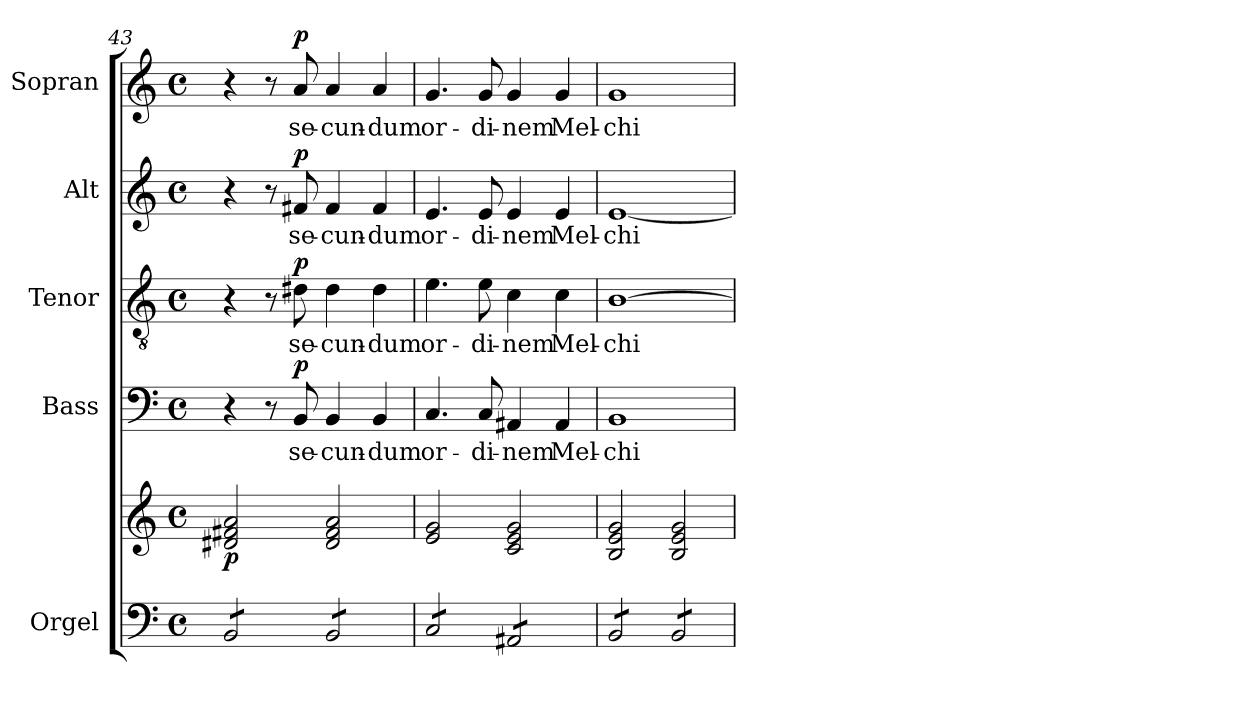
**kern	**kern	**dynam	**kern	**text	**dynam	**kern	**text	**dynam	**kern	**text	**dynam	**kern	**text	**dynam
*part5	*part5	*part5	*part4	*part4	*part4	*part3	*part3	*part3	*part2	*part2	*part2	*part1	*part1	*part1
*staff6	*staff5	*staff5/6	*staff4	*staff4	*staff4	*staff3	*staff3	*staff3	*staff2	*staff2	*staff2	*staff1	*staff1	*staff1
*I"Orgel	*	*	*I"Bass	*	*	*I"Tenor	*	*	*I"Alt	*	*	*I"Sopran	*	*
*I'Org.	*	*	*I'B.	*	*	*I'T.	*	*	*I'A.	*	*	*I'S.	*	*
*clefF4	*clefG2	*	*clefF4	*	*	*clefGv2	*	*	*clefG2	*	*	*clefG2	*	*
*k[]	*k[]	*	*k[]	*	*	*k[]	*	*	*k[]	*	*	*k[]	*	*
*C:	*C:	*	*C:	*	*	*C:	*	*	*C:	*	*	*C:	*	*
*M4/4	*M4/4	*	*M4/4	*	*	*M4/4	*	*	*M4/4	*	*	*M4/4	*	*
*met(c)	*met(c)	*	*met(c)	*	*	*met(c)	*	*	*met(c)	*	*	*met(c)	*	*
=43	=43	=43	=43	=43	=43	=43	=43	=43	=43	=43	=43	=43	=43	=43
!	!	!LO:DY:b	!	!	!	!	!	!	!	!	!	!	!	!
*tremolo	*	*	*	*	*	*	*	*	*	*	*	*	*	*
8BB/L	2d#X/ 2f#X/ 2a/	p	4r	.	.	4r	.	.	4r	.	.	4r	.	.
8BB/	.	.	.	.	.	.	.	.	.	.	.	.	.	.
8BB/	.	.	8r	.	.	8r	.	.	8r	.	.	8r	.	.
!	!	!	!	!LO:LY:b	!LO:DY:a	!	!LO:LY:b	!LO:DY:a	!	!LO:LY:b	!LO:DY:a	!	!LO:LY:b	!LO:DY:a
8BB/J	.	.	8BB/	se-	p	8d#X\	se-	p	8f#X/	se-	p	8a/	se-	p
!	!	!	!	!LO:LY:b	!	!	!LO:LY:b	!	!	!LO:LY:b	!	!	!LO:LY:b	!
8BB/L	2d#/ 2f#/ 2a/	.	4BB/	-cun-	.	4d#\	-cun-	.	4f#/	-cun-	.	4a/	-cun-	.
8BB/	.	.	.	.	.	.	.	.	.	.	.	.	.	.
!	!	!	!	!LO:LY:b	!	!	!LO:LY:b	!	!	!LO:LY:b	!	!	!LO:LY:b	!
8BB/	.	.	4BB/	-dum	.	4d#\	-dum	.	4f#/	-dum	.	4a/	-dum	.
8BB/J	.	.	.	.	.	.	.	.	.	.	.	.	.	.
=44	=44	=44	=44	=44	=44	=44	=44	=44	=44	=44	=44	=44	=44	=44
!	!	!	!	!LO:LY:b	!	!	!LO:LY:b	!	!	!LO:LY:b	!	!	!LO:LY:b	!
8C/L	2e/ 2g/	.	4.C/	or-	.	4.e\	or-	.	4.e/	or-	.	4.g/	or-	.
8C/	.	.	.	.	.	.	.	.	.	.	.	.	.	.
8C/	.	.	.	.	.	.	.	.	.	.	.	.	.	.
!	!	!	!	!LO:LY:b	!	!	!LO:LY:b	!	!	!LO:LY:b	!	!	!LO:LY:b	!
8C/J	.	.	8C/	-di-	.	8e\	-di-	.	8e/	-di-	.	8g/	-di-	.
!	!	!	!	!LO:LY:b	!	!	!LO:LY:b	!	!	!LO:LY:b	!	!	!LO:LY:b	!
8AA#X/L	2c/ 2e/ 2g/	.	4AA#X/	-nem	.	4c\	-nem	.	4e/	-nem	.	4g/	-nem	.
8AA#X/	.	.	.	.	.	.	.	.	.	.	.	.	.	.
!	!	!	!	!LO:LY:b	!	!	!LO:LY:b	!	!	!LO:LY:b	!	!	!LO:LY:b	!
8AA#X/	.	.	4AA#/	Mel-	.	4c\	Mel-	.	4e/	Mel-	.	4g/	Mel-	.
8AA#X/J	.	.	.	.	.	.	.	.	.	.	.	.	.	.
=45	=45	=45	=45	=45	=45	=45	=45	=45	=45	=45	=45	=45	=45	=45
!	!	!	!	!LO:LY:b	!	!	!LO:LY:b	!	!	!LO:LY:b	!	!	!LO:LY:b	!
8BB/L	2B/ 2e/ 2g/	.	1BB	-chi-	.	[1B	-chi-	.	[1e	-chi-	.	1g	-chi-	.
8BB/	.	.	.	.	.	.	.	.	.	.	.	.	.	.
8BB/	.	.	.	.	.	.	.	.	.	.	.	.	.	.
8BB/J	.	.	.	.	.	.	.	.	.	.	.	.	.	.
8BB/L	2B/ 2e/ 2g/	.	.	.	.	.	.	.	.	.	.	.	.	.
8BB/	.	.	.	.	.	.	.	.	.	.	.	.	.	.
8BB/	.	.	.	.	.	.	.	.	.	.	.	.	.	.
8BB/J	.	.	.	.	.	.	.	.	.	.	.	.	.	.
*Xtremolo	*	*	*	*	*	*	*	*	*	*	*	*	*	*
=	=	=	=	=	=	=	=	=	=	=	=	=	=	=
*-	*-	*-	*-	*-	*-	*-	*-	*-	*-	*-	*-	*-	*-	*-
